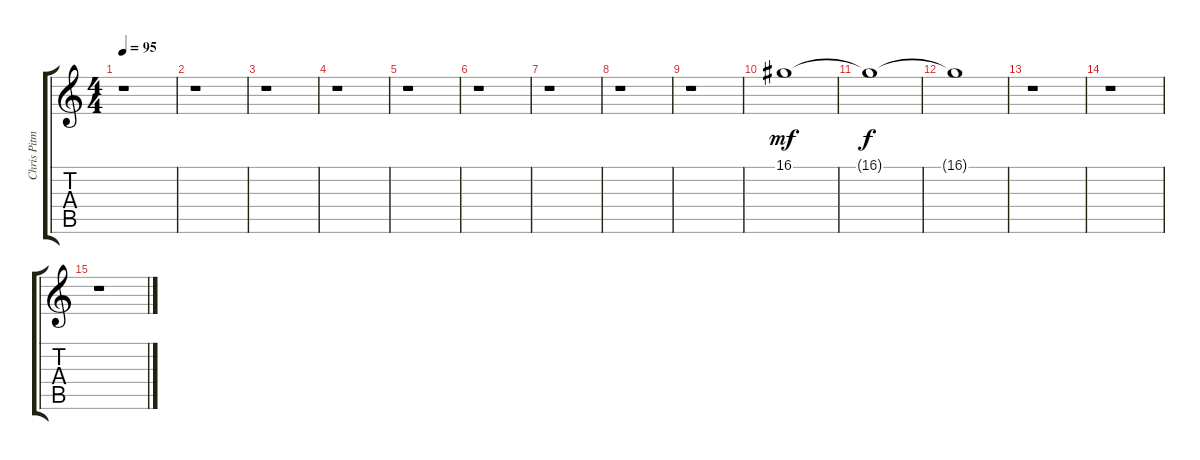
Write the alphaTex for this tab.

\track ("Chris Pitman - Synth 2" "Chris Pitm") {instrument stringensemble1}
\staff {score tabs}
\tuning (E4 B3 G3 D3 A2 E2) {hide}
\ts (4 4)
\tempo 95
\clef g2
\ks c
r.1{dy f} |
r.1 |
r.1 |
r.1 |
r.1 |
r.1 |
r.1 |
r.1 |
r.1 |
16.1.1{dy mf} |
16.1{t}.1{dy f} |
16.1{t}.1 |
r.1 |
r.1 |
r.1
